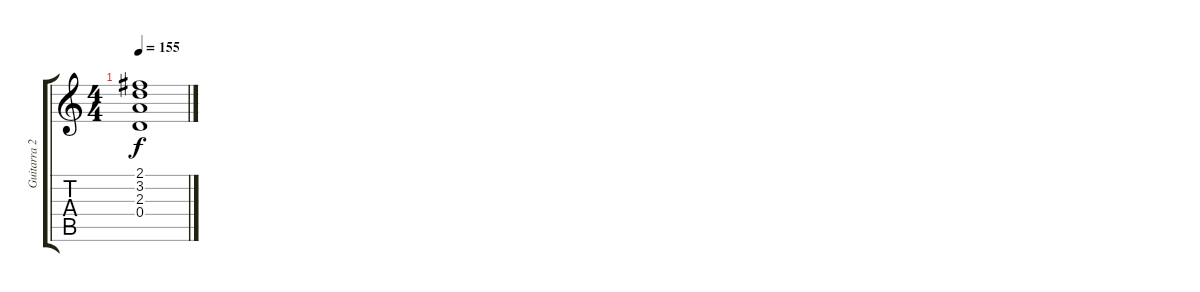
\track ("Guitarra 2" "Guitarra 2") {instrument electricguitarclean}
\staff {score tabs}
\tuning (E4 B3 G3 D3 A2 E2) {hide}
\ts (4 4)
\tempo 155
\clef g2
\ks c
(2.1 3.2 2.3 0.4).1{dy f}
